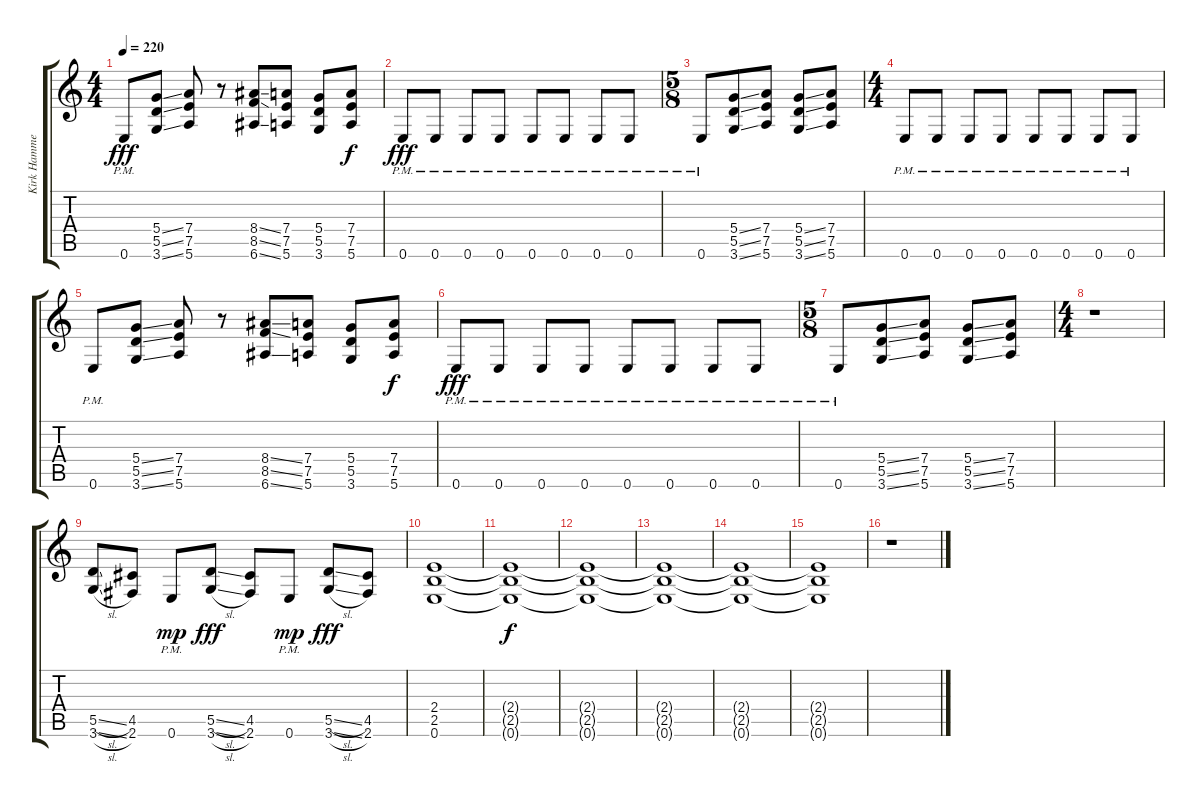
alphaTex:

\track ("Kirk Hammet" "Kirk Hamme") {instrument distortionguitar}
\staff {score tabs}
\tuning (E4 B3 G3 D3 A2 E2) {hide}
\ts (4 4)
\tempo 220
\clef g2
\ks c
0.6{pm}.8{dy fff} (5.4{ss} 5.5{ss} 3.6{ss}).8 (7.4 7.5 5.6).8 r.8 (8.4{ss} 8.5{ss} 6.6{ss}).8 (7.4 7.5 5.6).8 (5.4 5.5 3.6).8 (7.4 7.5 5.6).8{dy f} |
0.6{pm}.8{dy fff} 0.6{pm}.8 0.6{pm}.8 0.6{pm}.8 0.6{pm}.8 0.6{pm}.8 0.6{pm}.8 0.6{pm}.8 |
\ts (5 8)
0.6{pm}.8 (5.4{ss} 5.5{ss} 3.6{ss}).8 (7.4 7.5 5.6).8 (5.4{ss} 5.5{ss} 3.6{ss}).8 (7.4 7.5 5.6).8 |
\ts (4 4)
0.6{pm}.8 0.6{pm}.8 0.6{pm}.8 0.6{pm}.8 0.6{pm}.8 0.6{pm}.8 0.6{pm}.8 0.6{pm}.8 |
0.6{pm}.8 (5.4{ss} 5.5{ss} 3.6{ss}).8 (7.4 7.5 5.6).8 r.8 (8.4{ss} 8.5{ss} 6.6{ss}).8 (7.4 7.5 5.6).8 (5.4 5.5 3.6).8 (7.4 7.5 5.6).8{dy f} |
0.6{pm}.8{dy fff} 0.6{pm}.8 0.6{pm}.8 0.6{pm}.8 0.6{pm}.8 0.6{pm}.8 0.6{pm}.8 0.6{pm}.8 |
\ts (5 8)
0.6{pm}.8 (5.4{ss} 5.5{ss} 3.6{ss}).8 (7.4 7.5 5.6).8 (5.4{ss} 5.5{ss} 3.6{ss}).8 (7.4 7.5 5.6).8 |
\ts (4 4)
r.1 |
(5.5{sl} 3.6{sl}).8 (4.5 2.6).8 0.6{pm}.8{dy mp} (5.5{sl} 3.6{sl}).8{dy fff} (4.5 2.6).8 0.6{pm}.8{dy mp} (5.5{sl} 3.6{sl}).8{dy fff} (4.5 2.6).8 |
(2.4 2.5 0.6).1{volume 9} |
(2.4{t} 2.5{t} 0.6{t}).1{dy f} |
(2.4{t} 2.5{t} 0.6{t}).1 |
(2.4{t} 2.5{t} 0.6{t}).1 |
(2.4{t} 2.5{t} 0.6{t}).1{volume 1} |
(2.4{t} 2.5{t} 0.6{t}).1 |
r.1
